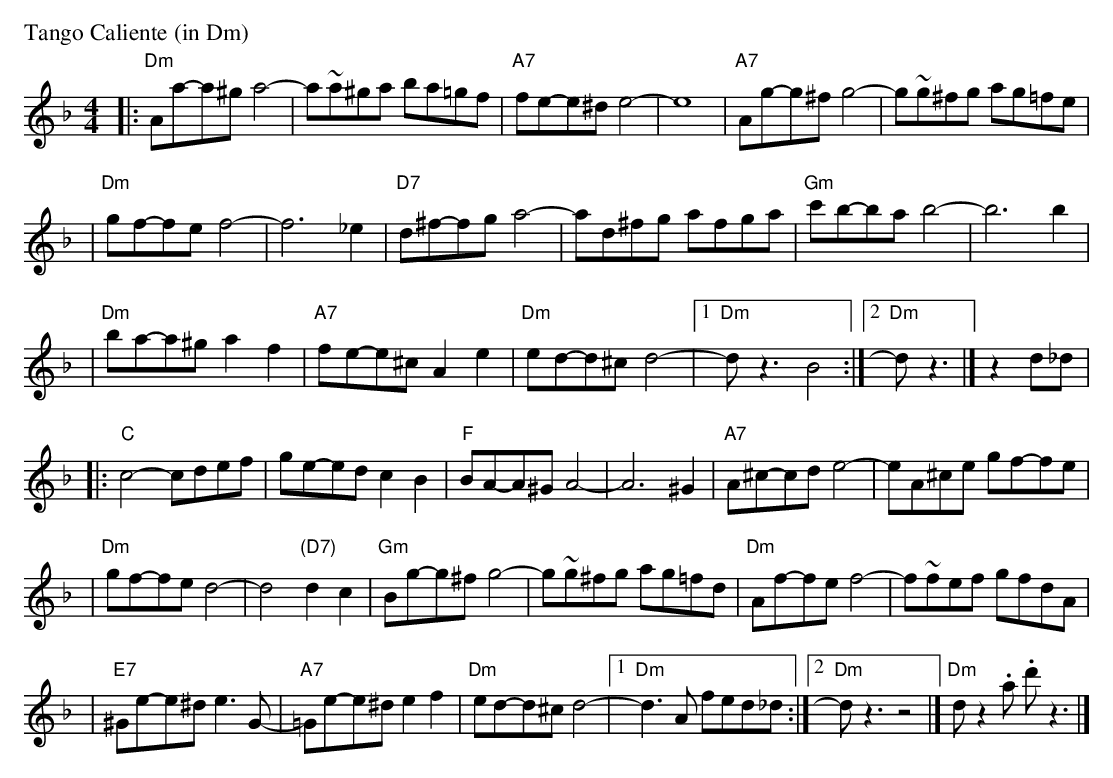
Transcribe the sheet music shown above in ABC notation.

X:1
P: Tango Caliente (in Dm)
M: 4/4
L: 1/8
K: Dm
|: "Dm"Aa-a^g a4- \
| a~a^ga ba=gf \
| "A7"fe-e^d e4- \
| e8 \
| "A7"Ag-g^f g4- \
| g~g^fg ag=fe |
| "Dm"gf-fe f4- \
| f6 _e2 \
| "D7"d^f-fg a4- \
| ad^fg afga \
| "Gm"c'b-ba b4- \
| b6 b2 |
| "Dm"ba-a^g a2f2 \
| "A7"fe-e^c A2e2 \
| "Dm"ed-d^c d4- \
|1 "Dm"dz3 B4 \
:|2 "Dm"dz3 |] \
z2d_d |
|: "C"c4- cdef \
| ge-ed c2B2 \
| "F"BA-A^G A4- \
| A6 ^G2 \
| "A7"A^c-cd e4- \
| eA^ce gf-fe |
| "Dm"gf-fe d4- \
| d4 "(D7)"d2c2 \
| "Gm"Bg-g^f g4- \
| g~g^fg ag=fd \
| "Dm"Af-fe f4- \
| f~fef gfdA |
| "E7"^Ge-e^d e3G- \
| "A7"=Ge-e^d e2f2 \
| "Dm"ed-d^c d4- \
|1 "Dm"d3A fed_d \
:|2 "Dm"dz3 z4 |] \
"Dm"dz2 .a .d'z3 |]
